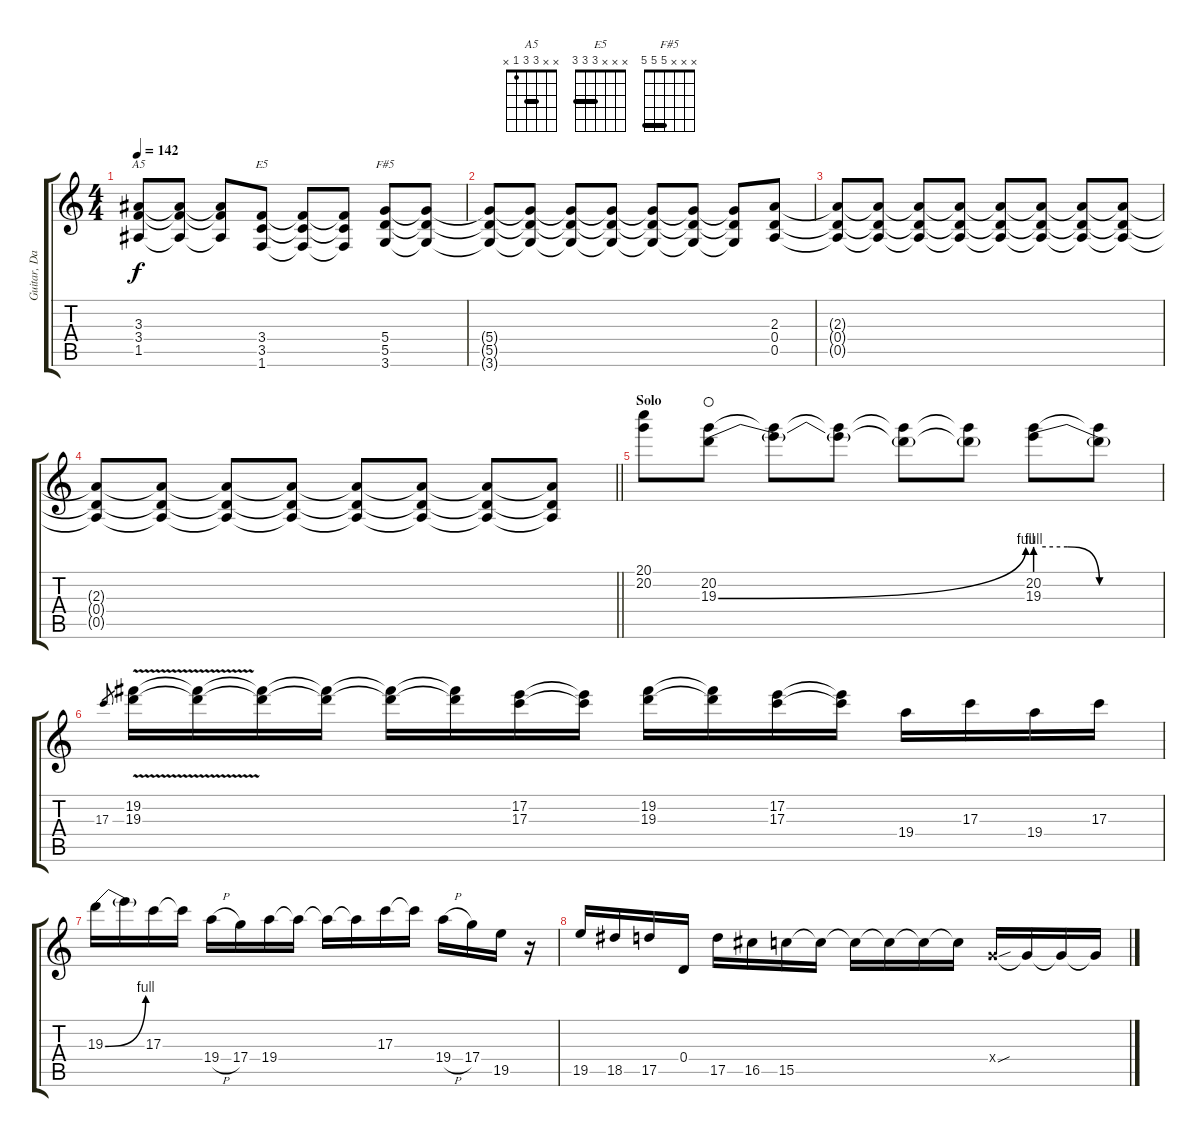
\track ("Guitar, Dan" "Guitar, Da") {instrument overdrivenguitar}
\staff {score tabs}
\tuning (E4 B3 G3 D3 A2 E2) {hide}
\chord ("A5" x x 3 3 1 x) {barre 3}
\chord ("E5" x x x 3 3 3) {barre 3}
\chord ("F#5" x x x 5 5 5) {barre 5}
\ts (4 4)
\tempo 142
\clef g2
\ks c
(3.3 3.4 1.5).8{ch "A5" dy f} (3.3{t} 3.4{t} 1.5{t}).8 (3.3{t} 3.4{t} 1.5{t}).8 (3.4 3.5 1.6).8{ch "E5"} (3.4{t} 3.5{t} 1.6{t}).8 (3.4{t} 3.5{t} 1.6{t}).8 (5.4 5.5 3.6).8{ch "F#5"} (5.4{t} 5.5{t} 3.6{t}).8 |
(5.4{t} 5.5{t} 3.6{t}).8 (5.4{t} 5.5{t} 3.6{t}).8 (5.4{t} 5.5{t} 3.6{t}).8 (5.4{t} 5.5{t} 3.6{t}).8 (5.4{t} 5.5{t} 3.6{t}).8 (5.4{t} 5.5{t} 3.6{t}).8 (5.4{t} 5.5{t} 3.6{t}).8 (2.3 0.4 0.5).8 |
(2.3{t} 0.4{t} 0.5{t}).8 (2.3{t} 0.4{t} 0.5{t}).8 (2.3{t} 0.4{t} 0.5{t}).8 (2.3{t} 0.4{t} 0.5{t}).8 (2.3{t} 0.4{t} 0.5{t}).8 (2.3{t} 0.4{t} 0.5{t}).8 (2.3{t} 0.4{t} 0.5{t}).8 (2.3{t} 0.4{t} 0.5{t}).8 |
\barLineRight lightlight
(2.3{t} 0.4{t} 0.5{t}).8 (2.3{t} 0.4{t} 0.5{t}).8 (2.3{t} 0.4{t} 0.5{t}).8 (2.3{t} 0.4{t} 0.5{t}).8 (2.3{t} 0.4{t} 0.5{t}).8 (2.3{t} 0.4{t} 0.5{t}).8 (2.3{t} 0.4{t} 0.5{t}).8 (2.3{t} 0.4{t} 0.5{t}).8 |
\section ("" "Solo")
(20.1 20.2).8 (20.2 19.3{be (bend 0 0 60 4)}).8{waho} (20.2{t} 19.3{t}).8 (20.2{t} 19.3{t}).8 (20.2{t} 19.3{t}).8 (20.2{t} 19.3{t}).8 (20.2 19.3{be (custom 0 4 15 4 30 0 60 0)}).8 (20.2{t} 19.3{t}).8 |
17.3.8{gr} (19.2{v} 19.3{v}).16 (19.2{t} 19.3{t}).16 (19.2{t} 19.3{t}).16 (19.2{t} 19.3{t}).16 (19.2{t} 19.3{t}).16 (19.2{t} 19.3{t}).16 (17.2 17.3).16 (17.2{t} 17.3{t}).16 (19.2 19.3).16 (19.2{t} 19.3{t}).16 (17.2 17.3).16 (17.2{t} 17.3{t}).16 19.4.16 17.3.16 19.4.16 17.3.16 |
19.3{be (bend 0 0 60 4)}.16 19.3{t}.16 17.3.16 17.3{t}.16 19.4{h}.16 17.4.16 19.4.16 19.4{t}.16 19.4{t}.16 19.4{t}.16 17.3.16 17.3{t}.16 19.4{h}.16 17.4.16 19.5.16 r.16 |
19.5.16 18.5.16 17.5.16 0.4.16 17.5.16 16.5.16 15.5.16 15.5{t}.16 15.5{t}.16 15.5{t}.16 15.5{t}.16 15.5{t}.16 5.4{sou x}.16 5.4{t}.16 5.4{t}.16 5.4{t}.16
